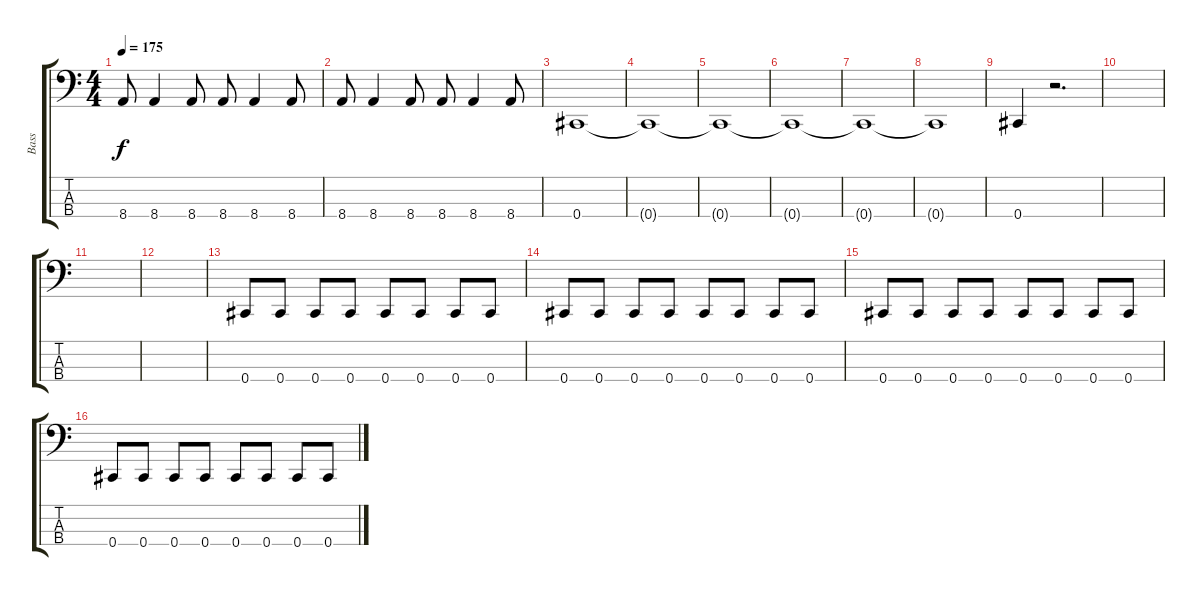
\track ("Bass" "Bass") {instrument electricbasspick}
\staff {score tabs}
\tuning (Gb2 Db2 Ab1 Db1) {hide}
\ts (4 4)
\tempo 175
\clef f4
\ks c
8.4.8{dy f} 8.4.4 8.4.8 8.4.8 8.4.4 8.4.8 |
8.4.8 8.4.4 8.4.8 8.4.8 8.4.4 8.4.8 |
0.4.1 |
0.4{t}.1 |
0.4{t}.1 |
0.4{t}.1 |
0.4{t}.1 |
0.4{t}.1 |
0.4.4 r.2{d} |
|
|
|
0.4.8 0.4.8 0.4.8 0.4.8 0.4.8 0.4.8 0.4.8 0.4.8 |
0.4.8 0.4.8 0.4.8 0.4.8 0.4.8 0.4.8 0.4.8 0.4.8 |
0.4.8 0.4.8 0.4.8 0.4.8 0.4.8 0.4.8 0.4.8 0.4.8 |
0.4.8 0.4.8 0.4.8 0.4.8 0.4.8 0.4.8 0.4.8 0.4.8
